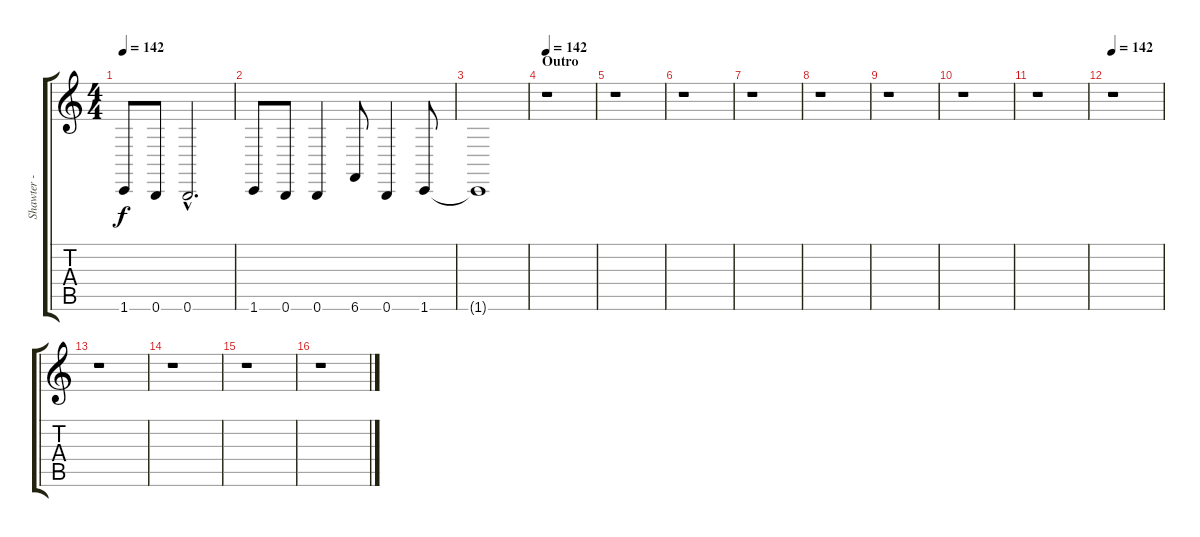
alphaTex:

\track ("Shawter - Machines 1" "Shawter - ") {instrument fx4atmosphere}
\staff {score tabs}
\tuning (Db4 Ab3 E3 B2 Gb2 B1) {hide}
\ts (4 4)
\tempo 142
\clef g2
\ks c
1.6{t}.8{dy f} 0.6.8 0.6{hac}.2{d} |
1.6.8 0.6.8 0.6.4 6.6.8 0.6.4 1.6.8 |
1.6{t}.1 |
\section ("" "Outro")
\tempo 142
r.1 |
r.1 |
r.1 |
r.1 |
r.1 |
r.1 |
r.1 |
r.1 |
\section ("" "")
\tempo 142
r.1 |
r.1 |
r.1 |
r.1 |
r.1
